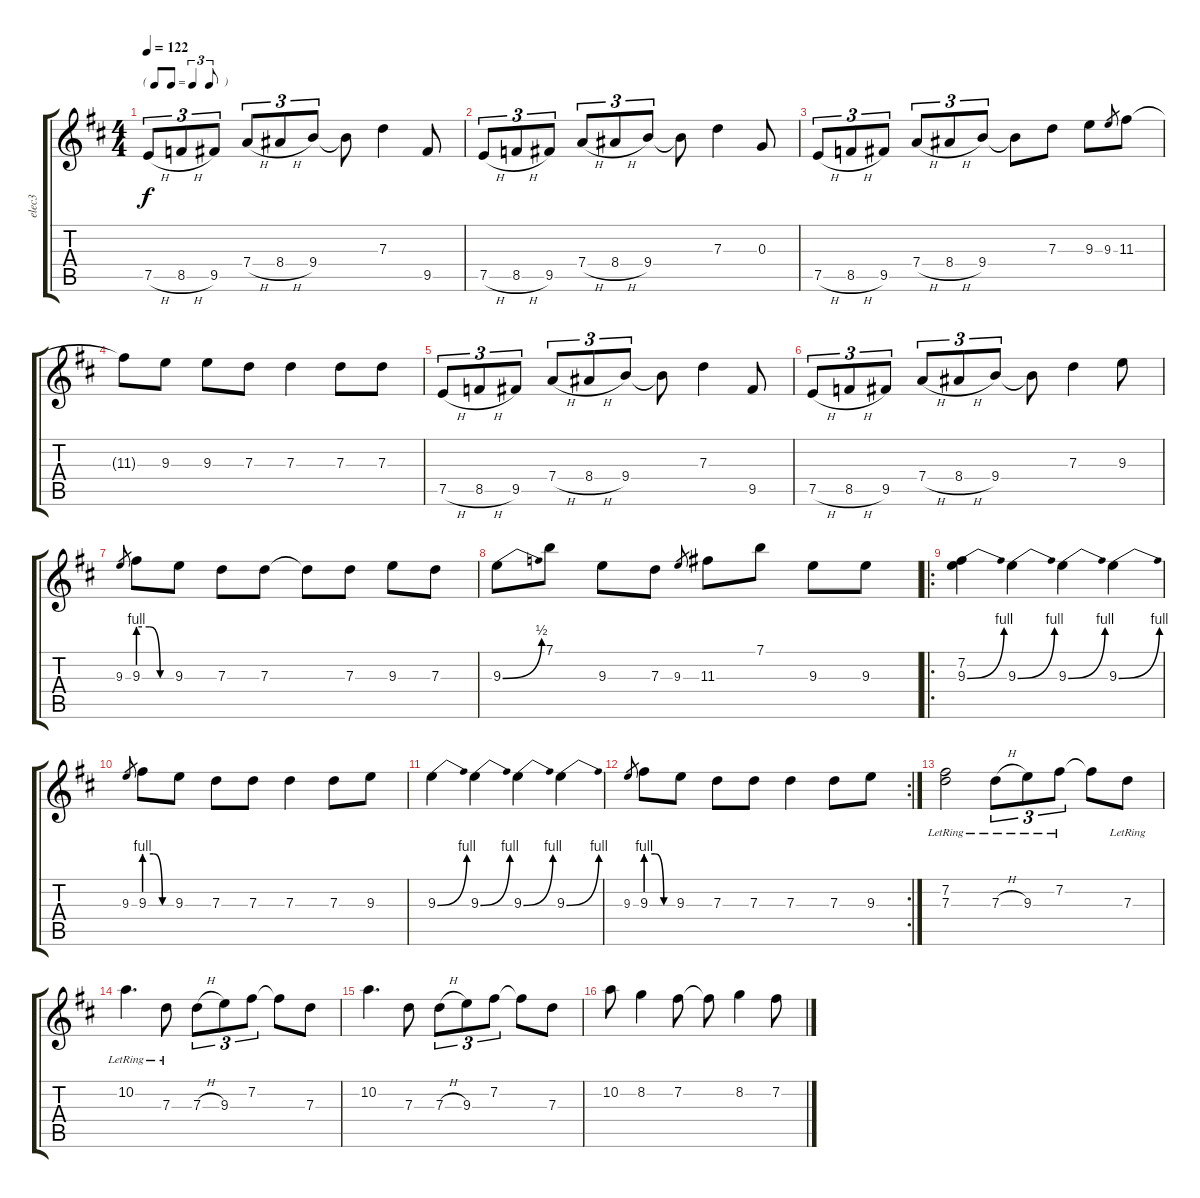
\track ("elec3" "elec3") {instrument distortionguitar}
\staff {score tabs}
\tuning (E4 B3 G3 D3 A2 E2) {hide}
\ts (4 4)
\tf triplet8th
\tempo 122
\clef g2
\ks d
7.5{h}.8{tu (3 2) dy f} 8.5{h}.8{tu (3 2)} 9.5.8{tu (3 2)} 7.4{h}.8{tu (3 2)} 8.4{h}.8{tu (3 2)} 9.4.8{tu (3 2)} 9.4{t}.8 7.3.4 9.5.8 |
7.5{h}.8{tu (3 2)} 8.5{h}.8{tu (3 2)} 9.5.8{tu (3 2)} 7.4{h}.8{tu (3 2)} 8.4{h}.8{tu (3 2)} 9.4.8{tu (3 2)} 9.4{t}.8 7.3.4 0.3.8 |
7.5{h}.8{tu (3 2)} 8.5{h}.8{tu (3 2)} 9.5.8{tu (3 2)} 7.4{h}.8{tu (3 2)} 8.4{h}.8{tu (3 2)} 9.4.8{tu (3 2)} 9.4{t}.8 7.3.8 9.3.8 9.3.8{gr} 11.3.8 |
11.3{t}.8 9.3.8 9.3.8 7.3.8 7.3.4 7.3.8 7.3.8 |
7.5{h}.8{tu (3 2)} 8.5{h}.8{tu (3 2)} 9.5.8{tu (3 2)} 7.4{h}.8{tu (3 2)} 8.4{h}.8{tu (3 2)} 9.4.8{tu (3 2)} 9.4{t}.8 7.3.4 9.5.8 |
7.5{h}.8{tu (3 2)} 8.5{h}.8{tu (3 2)} 9.5.8{tu (3 2)} 7.4{h}.8{tu (3 2)} 8.4{h}.8{tu (3 2)} 9.4.8{tu (3 2)} 9.4{t}.8 7.3.4 9.3.8 |
9.3.8{gr} 9.3{be (custom 0 4 20 4 40 0 60 0)}.8 9.3.8 7.3.8 7.3.8 7.3{t}.8 7.3.8 9.3.8 7.3.8 |
9.3{be (bend 0 0 60 2)}.8 7.1.8 9.3.8 7.3.8 9.3.8{gr} 11.3.8 7.1.8 9.3.8 9.3.8 |
\ro
(7.2 9.3{be (bend 0 0 60 4)}).4 9.3{be (bend 0 0 60 4)}.4 9.3{be (bend 0 0 60 4)}.4 9.3{be (bend 0 0 60 4)}.4 |
9.3.8{gr} 9.3{be (custom 0 4 20 4 40 0 60 0)}.8 9.3.8 7.3.8 7.3.8 7.3.4 7.3.8 9.3.8 |
9.3{be (bend 0 0 60 4)}.4 9.3{be (bend 0 0 60 4)}.4 9.3{be (bend 0 0 60 4)}.4 9.3{be (bend 0 0 60 4)}.4 |
\rc 2
9.3.8{gr} 9.3{be (custom 0 4 20 4 40 0 60 0)}.8 9.3.8 7.3.8 7.3.8 7.3.4 7.3.8 9.3.8 |
(7.2{lr} 7.3{lr}).2 7.3{h lr}.8{tu (3 2)} 9.3{lr}.8{tu (3 2)} 7.2{lr}.8{tu (3 2)} 7.2{t}.8 7.3{lr}.8 |
10.2{lr}.4{d} 7.3{lr}.8 7.3{h}.8{tu (3 2)} 9.3.8{tu (3 2)} 7.2.8{tu (3 2)} 7.2{t}.8 7.3.8 |
10.2.4{d} 7.3.8 7.3{h}.8{tu (3 2)} 9.3.8{tu (3 2)} 7.2.8{tu (3 2)} 7.2{t}.8 7.3.8 |
10.2.8 8.2.4 7.2.8 7.2{t}.8 8.2.4 7.2.8
